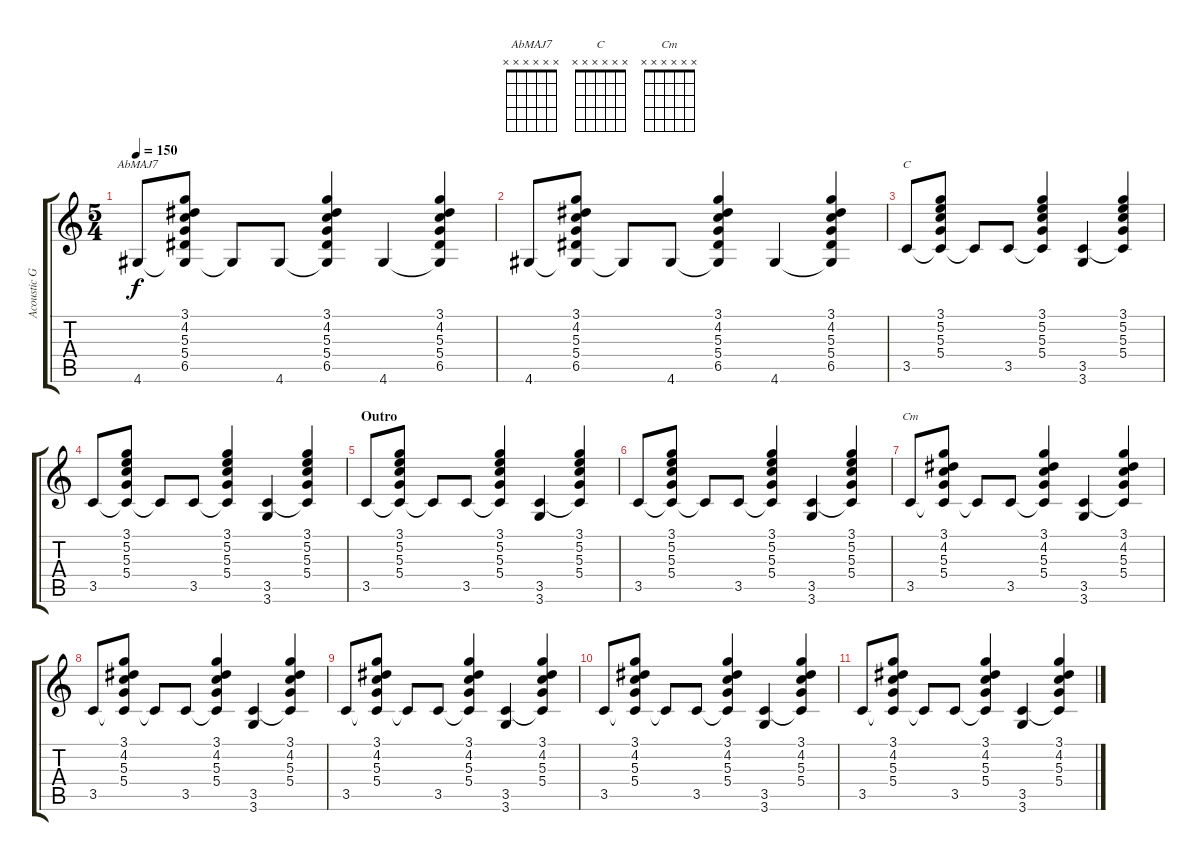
\track ("Acoustic Guitar" "Acoustic G") {instrument acousticguitarsteel}
\staff {score tabs}
\tuning (E4 B3 G3 D3 A2 E2) {hide}
\chord ("AbMAJ7" x x x x x x)
\chord ("C" x x x x x x)
\chord ("Cm" x x x x x x)
\ts (5 4)
\tempo 150
\clef g2
\ks c
4.6.8{ch "AbMAJ7" dy f} (3.1 4.2 5.3 5.4 6.5 4.6{t}).8 4.6{t}.8 4.6.8 (3.1 4.2 5.3 5.4 6.5 4.6{t}).4 4.6.4 (3.1 4.2 5.3 5.4 6.5 4.6{t}).4 |
4.6.8 (3.1 4.2 5.3 5.4 6.5 4.6{t}).8 4.6{t}.8 4.6.8 (3.1 4.2 5.3 5.4 6.5 4.6{t}).4 4.6.4 (3.1 4.2 5.3 5.4 6.5 4.6{t}).4 |
3.5.8{ch "C"} (3.1 5.2 5.3 5.4 3.5{t}).8 3.5{t}.8 3.5.8 (3.1 5.2 5.3 5.4 3.5{t}).4 (3.5 3.6).4 (3.1 5.2 5.3 5.4 3.5{t}).4 |
3.5.8 (3.1 5.2 5.3 5.4 3.5{t}).8 3.5{t}.8 3.5.8 (3.1 5.2 5.3 5.4 3.5{t}).4 (3.5 3.6).4 (3.1 5.2 5.3 5.4 3.5{t}).4 |
\section ("" "Outro")
3.5.8 (3.1 5.2 5.3 5.4 3.5{t}).8 3.5{t}.8 3.5.8 (3.1 5.2 5.3 5.4 3.5{t}).4 (3.5 3.6).4 (3.1 5.2 5.3 5.4 3.5{t}).4 |
3.5.8 (3.1 5.2 5.3 5.4 3.5{t}).8 3.5{t}.8 3.5.8 (3.1 5.2 5.3 5.4 3.5{t}).4 (3.5 3.6).4 (3.1 5.2 5.3 5.4 3.5{t}).4 |
3.5.8{ch "Cm"} (3.1 4.2 5.3 5.4 3.5{t}).8 3.5{t}.8 3.5.8 (3.1 4.2 5.3 5.4 3.5{t}).4 (3.5 3.6).4 (3.1 4.2 5.3 5.4 3.5{t}).4 |
3.5.8{volume 0} (3.1 4.2 5.3 5.4 3.5{t}).8 3.5{t}.8 3.5.8 (3.1 4.2 5.3 5.4 3.5{t}).4 (3.5 3.6).4 (3.1 4.2 5.3 5.4 3.5{t}).4 |
3.5.8 (3.1 4.2 5.3 5.4 3.5{t}).8 3.5{t}.8 3.5.8 (3.1 4.2 5.3 5.4 3.5{t}).4 (3.5 3.6).4 (3.1 4.2 5.3 5.4 3.5{t}).4 |
3.5.8 (3.1 4.2 5.3 5.4 3.5{t}).8 3.5{t}.8 3.5.8 (3.1 4.2 5.3 5.4 3.5{t}).4 (3.5 3.6).4 (3.1 4.2 5.3 5.4 3.5{t}).4 |
3.5.8 (3.1 4.2 5.3 5.4 3.5{t}).8 3.5{t}.8 3.5.8 (3.1 4.2 5.3 5.4 3.5{t}).4 (3.5 3.6).4 (3.1 4.2 5.3 5.4 3.5{t}).4
